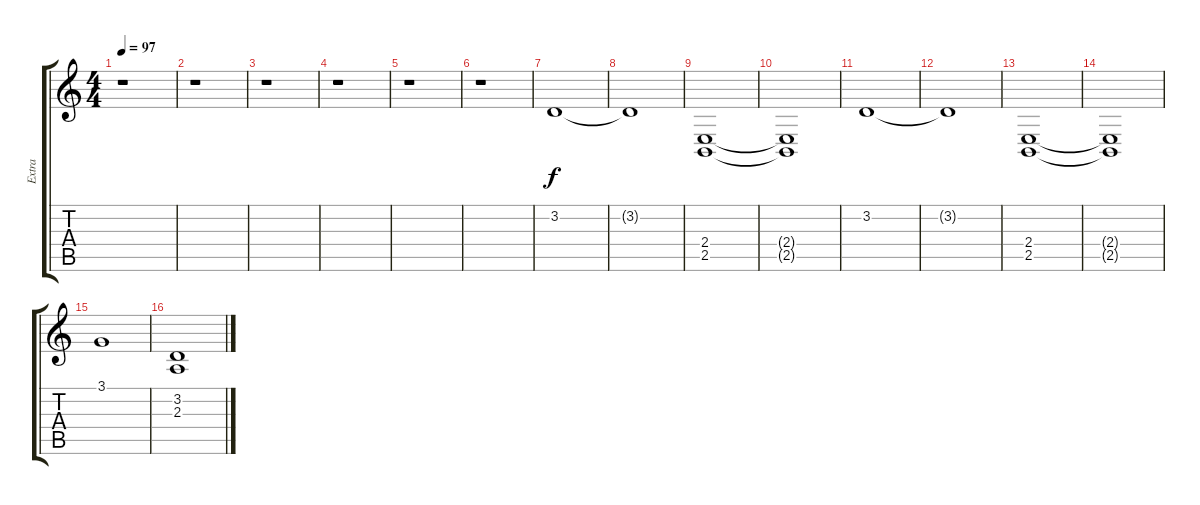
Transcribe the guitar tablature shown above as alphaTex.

\track ("Extra" "Extra") {instrument stringensemble2}
\staff {score tabs}
\tuning (E4 B3 G3 D3 A2 E2) {hide}
\ts (4 4)
\tempo 97
\clef g2
\ks c
r.1{dy f} |
r.1 |
r.1 |
r.1 |
r.1 |
r.1 |
3.2.1 |
3.2{t}.1 |
(2.4 2.5).1 |
(2.4{t} 2.5{t}).1 |
3.2.1 |
3.2{t}.1 |
(2.4 2.5).1 |
(2.4{t} 2.5{t}).1 |
3.1.1 |
(3.2 2.3).1
